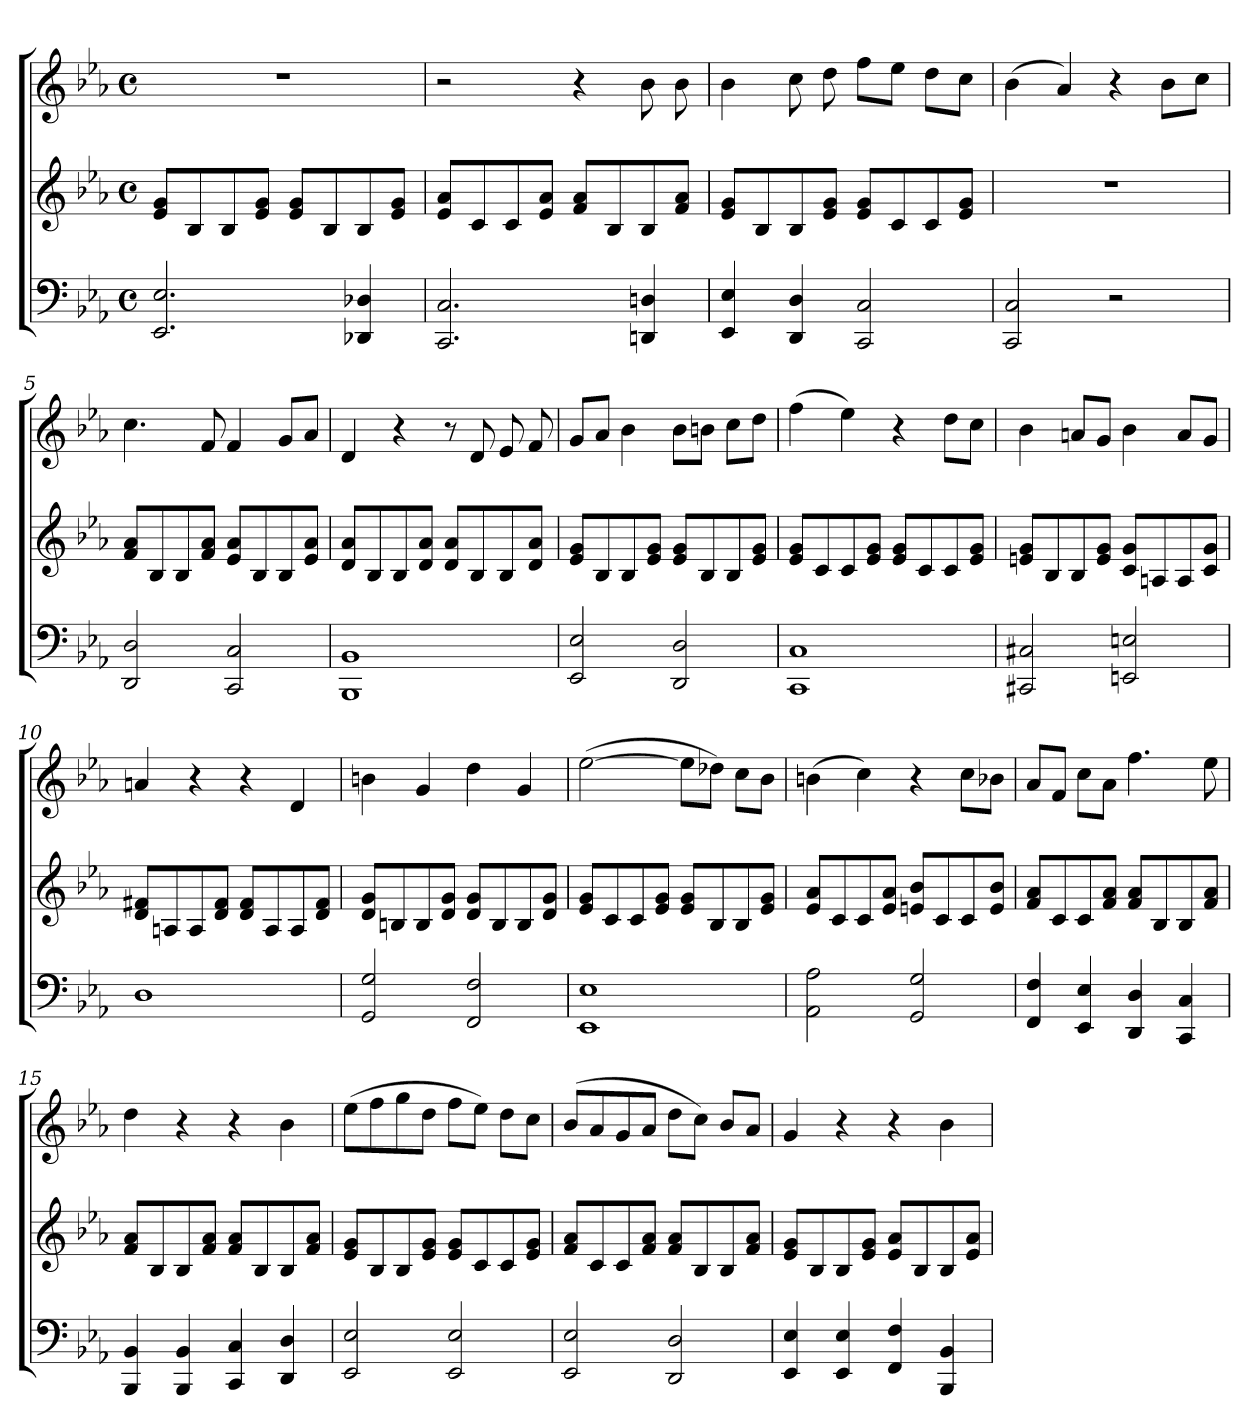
**kern	**kern	**kern
*part3	*part2	*part1
*staff3	*staff2	*staff1
*clefF4	*clefG2	*clefG2
*k[b-e-a-]	*k[b-e-a-]	*k[b-e-a-]
*M4/4	*M4/4	*M4/4
*met(c)	*met(c)	*met(c)
=1	=1	=1
2.EE-/ 2.E-/	8e-/ 8g/L	1r
.	8B-/	.
.	8B-/	.
.	8e-/ 8g/J	.
.	8e-/ 8g/L	.
.	8B-/	.
4DD-X/ 4D-X/	8B-/	.
.	8e-/ 8g/J	.
=2	=2	=2
2.CC/ 2.C/	8e-/ 8a-/L	2r
.	8c/	.
.	8c/	.
.	8e-/ 8a-/J	.
.	8f/ 8a-/L	4r
.	8B-/	.
4DDn/ 4Dn/	8B-/	8b-\
.	8f/ 8a-/J	8b-\
=3	=3	=3
4EE-/ 4E-/	8e-/ 8g/L	4b-\
.	8B-/	.
4DD/ 4D/	8B-/	8cc\
.	8e-/ 8g/J	8dd\
2CC/ 2C/	8e-/ 8g/L	8ff\L
.	8c/	8ee-\J
.	8c/	8dd\L
.	8e-/ 8g/J	8cc\J
=4	=4	=4
2CC/ 2C/	1r	(4b-\
.	.	4a-/)
2r	.	4r
.	.	8b-\L
.	.	8cc\J
=5	=5	=5
2DD/ 2D/	8f/ 8a-/L	4.cc\
.	8B-/	.
.	8B-/	.
.	8f/ 8a-/J	8f/
2CC/ 2C/	8e-/ 8a-/L	4f/
.	8B-/	.
.	8B-/	8g/L
.	8e-/ 8a-/J	8a-/J
=6	=6	=6
1BBB-/ 1BB-/	8d/ 8a-/L	4d/
.	8B-/	.
.	8B-/	4r
.	8d/ 8a-/J	.
.	8d/ 8a-/L	8r
.	8B-/	8d/
.	8B-/	8e-/
.	8d/ 8a-/J	8f/
=7	=7	=7
2EE-/ 2E-/	8e-/ 8g/L	8g/L
.	8B-/	8a-/J
.	8B-/	4b-\
.	8e-/ 8g/J	.
2DD/ 2D/	8e-/ 8g/L	8b-\L
.	8B-/	8bn\J
.	8B-/	8cc\L
.	8e-/ 8g/J	8dd\J
=8	=8	=8
1CC/ 1C/	8e-/ 8g/L	(4ff\
.	8c/	.
.	8c/	4ee-\)
.	8e-/ 8g/J	.
.	8e-/ 8g/L	4r
.	8c/	.
.	8c/	8dd\L
.	8e-/ 8g/J	8cc\J
=9	=9	=9
2CC#X/ 2C#X/	8en/ 8g/L	4b-\
.	8B-/	.
.	8B-/	8an/L
.	8e/ 8g/J	8g/J
2EEn/ 2En/	8c/ 8g/L	4b-\
.	8An/	.
.	8A/	8a/L
.	8c/ 8g/J	8g/J
=10	=10	=10
1D/	8d/ 8f#X/L	4an/
.	8An/	.
.	8A/	4r
.	8d/ 8f#/J	.
.	8d/ 8f#/L	4r
.	8A/	.
.	8A/	4d/
.	8d/ 8f#/J	.
=11	=11	=11
2GG/ 2G/	8d/ 8g/L	4bn\
.	8Bn/	.
.	8B/	4g/
.	8d/ 8g/J	.
2FF/ 2F/	8d/ 8g/L	4dd\
.	8B/	.
.	8B/	4g/
.	8d/ 8g/J	.
=12	=12	=12
1EE-/ 1E-/	8e-/ 8g/L	([2ee-\
.	8c/	.
.	8c/	.
.	8e-/ 8g/J	.
.	8e-/ 8g/L	8ee-\L]
.	8B-/	8dd-X\J)
.	8B-/	8cc\L
.	8e-/ 8g/J	8b-\J
=13	=13	=13
2AA-\ 2A-\	8e-/ 8a-/L	(4bn\
.	8c/	.
.	8c/	4cc\)
.	8e-/ 8a-/J	.
2GG/ 2G/	8en/ 8b-/L	4r
.	8c/	.
.	8c/	8cc\L
.	8e/ 8b-/J	8b-X\J
=14	=14	=14
4FF/ 4F/	8f/ 8a-/L	8a-/L
.	8c/	8f/J
4EE-/ 4E-/	8c/	8cc\L
.	8f/ 8a-/J	8a-\J
4DD/ 4D/	8f/ 8a-/L	4.ff\
.	8B-/	.
4CC/ 4C/	8B-/	.
.	8f/ 8a-/J	8ee-\
=15	=15	=15
4BBB-/ 4BB-/	8f/ 8a-/L	4dd\
.	8B-/	.
4BBB-/ 4BB-/	8B-/	4r
.	8f/ 8a-/J	.
4CC/ 4C/	8f/ 8a-/L	4r
.	8B-/	.
4DD/ 4D/	8B-/	4b-\
.	8f/ 8a-/J	.
=16	=16	=16
2EE-/ 2E-/	8e-/ 8g/L	(8ee-\L
.	8B-/	8ff\
.	8B-/	8gg\
.	8e-/ 8g/J	8dd\J
2EE-/ 2E-/	8e-/ 8g/L	8ff\L
.	8c/	8ee-\J)
.	8c/	8dd\L
.	8e-/ 8g/J	8cc\J
=17	=17	=17
2EE-/ 2E-/	8f/ 8a-/L	(8b-/L
.	8c/	8a-/
.	8c/	8g/
.	8f/ 8a-/J	8a-/J
2DD/ 2D/	8f/ 8a-/L	8dd\L
.	8B-/	8cc\J)
.	8B-/	8b-/L
.	8f/ 8a-/J	8a-/J
=18	=18	=18
4EE-/ 4E-/	8e-/ 8g/L	4g/
.	8B-/	.
4EE-/ 4E-/	8B-/	4r
.	8e-/ 8g/J	.
4FF/ 4F/	8e-/ 8a-/L	4r
.	8B-/	.
4BBB-/ 4BB-/	8B-/	4b-\
.	8e-/ 8a-/J	.
=	=	=
*-	*-	*-
